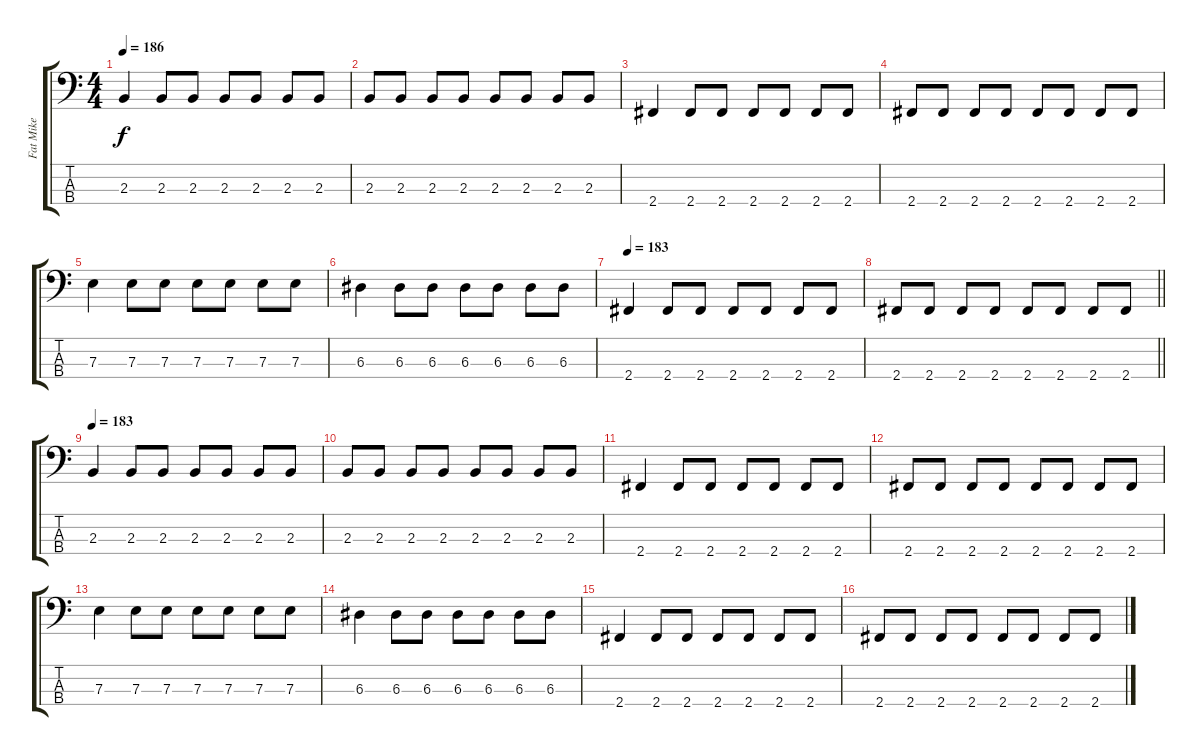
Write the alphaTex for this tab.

\track ("Fat Mike" "Fat Mike") {instrument electricbasspick}
\staff {score tabs}
\tuning (G2 D2 A1 E1) {hide}
\ts (4 4)
\section ("" "")
\tempo 186
\clef f4
\ks c
2.3.4{dy f} 2.3.8 2.3.8 2.3.8 2.3.8 2.3.8 2.3.8 |
2.3.8 2.3.8 2.3.8 2.3.8 2.3.8 2.3.8 2.3.8 2.3.8 |
2.4.4 2.4.8 2.4.8 2.4.8 2.4.8 2.4.8 2.4.8 |
2.4.8 2.4.8 2.4.8 2.4.8 2.4.8 2.4.8 2.4.8 2.4.8 |
7.3.4 7.3.8 7.3.8 7.3.8 7.3.8 7.3.8 7.3.8 |
6.3.4 6.3.8 6.3.8 6.3.8 6.3.8 6.3.8 6.3.8 |
\tempo 183
2.4.4 2.4.8 2.4.8 2.4.8 2.4.8 2.4.8 2.4.8 |
\barLineRight lightlight
2.4.8 2.4.8 2.4.8 2.4.8 2.4.8 2.4.8 2.4.8 2.4.8 |
\section ("" "")
\tempo 183
2.3.4 2.3.8 2.3.8 2.3.8 2.3.8 2.3.8 2.3.8 |
2.3.8 2.3.8 2.3.8 2.3.8 2.3.8 2.3.8 2.3.8 2.3.8 |
2.4.4 2.4.8 2.4.8 2.4.8 2.4.8 2.4.8 2.4.8 |
2.4.8 2.4.8 2.4.8 2.4.8 2.4.8 2.4.8 2.4.8 2.4.8 |
7.3.4 7.3.8 7.3.8 7.3.8 7.3.8 7.3.8 7.3.8 |
6.3.4 6.3.8 6.3.8 6.3.8 6.3.8 6.3.8 6.3.8 |
2.4.4 2.4.8 2.4.8 2.4.8 2.4.8 2.4.8 2.4.8 |
2.4.8 2.4.8 2.4.8 2.4.8 2.4.8 2.4.8 2.4.8 2.4.8
